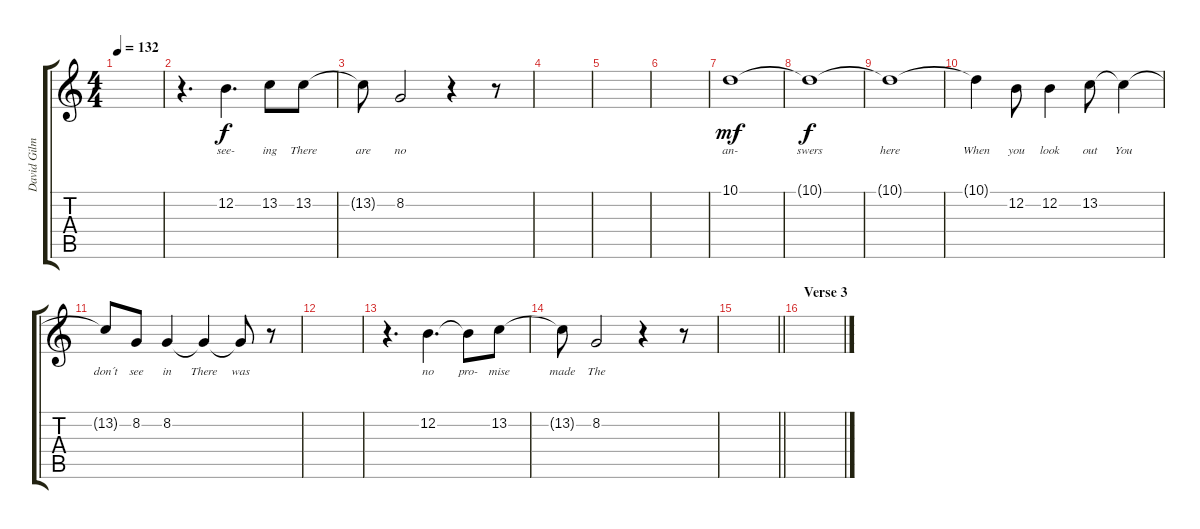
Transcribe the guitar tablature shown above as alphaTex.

\track ("David Gilmour - Voice" "David Gilm") {instrument synthvoice}
\staff {score tabs}
\tuning (E4 B3 G3 D3 A2 E2) {hide}
\ts (4 4)
\tempo 132
\clef g2
\ks c
|
r.4{d} 12.2.4{d lyrics (0 "see-") lyrics (1 "") lyrics (2 "") lyrics (3 "") lyrics (4 "")} 13.2.8{lyrics (0 "ing") lyrics (1 "") lyrics (2 "") lyrics (3 "") lyrics (4 "")} 13.2.8{lyrics (0 "There") lyrics (1 "") lyrics (2 "") lyrics (3 "") lyrics (4 "")} |
13.2{t}.8{lyrics (0 "are") lyrics (1 "") lyrics (2 "") lyrics (3 "") lyrics (4 "")} 8.2.2{lyrics (0 "no") lyrics (1 "") lyrics (2 "") lyrics (3 "") lyrics (4 "")} r.4 r.8 |
|
|
|
10.1.1{lyrics (0 "an-") lyrics (1 "") lyrics (2 "") lyrics (3 "") lyrics (4 "") dy mf} |
10.1{t}.1{lyrics (0 "swers") lyrics (1 "") lyrics (2 "") lyrics (3 "") lyrics (4 "") dy f} |
10.1{t}.1{lyrics (0 "here") lyrics (1 "") lyrics (2 "") lyrics (3 "") lyrics (4 "")} |
10.1{t}.4{lyrics (0 "When") lyrics (1 "") lyrics (2 "") lyrics (3 "") lyrics (4 "")} 12.2.8{lyrics (0 "you") lyrics (1 "") lyrics (2 "") lyrics (3 "") lyrics (4 "")} 12.2.4{lyrics (0 "look") lyrics (1 "") lyrics (2 "") lyrics (3 "") lyrics (4 "")} 13.2.8{lyrics (0 "out") lyrics (1 "") lyrics (2 "") lyrics (3 "") lyrics (4 "")} 13.2{t}.4{lyrics (0 "You") lyrics (1 "") lyrics (2 "") lyrics (3 "") lyrics (4 "")} |
13.2{t}.8{lyrics (0 "don´t") lyrics (1 "") lyrics (2 "") lyrics (3 "") lyrics (4 "")} 8.2.8{lyrics (0 "see") lyrics (1 "") lyrics (2 "") lyrics (3 "") lyrics (4 "")} 8.2.4{lyrics (0 "in") lyrics (1 "") lyrics (2 "") lyrics (3 "") lyrics (4 "")} 8.2{t}.4{lyrics (0 "There") lyrics (1 "") lyrics (2 "") lyrics (3 "") lyrics (4 "")} 8.2{t}.8{lyrics (0 "was") lyrics (1 "") lyrics (2 "") lyrics (3 "") lyrics (4 "")} r.8 |
|
r.4{d} 12.2.4{d lyrics (0 "no") lyrics (1 "") lyrics (2 "") lyrics (3 "") lyrics (4 "")} 12.2{t}.8{lyrics (0 "pro-") lyrics (1 "") lyrics (2 "") lyrics (3 "") lyrics (4 "")} 13.2.8{lyrics (0 "mise") lyrics (1 "") lyrics (2 "") lyrics (3 "") lyrics (4 "")} |
13.2{t}.8{lyrics (0 "made") lyrics (1 "") lyrics (2 "") lyrics (3 "") lyrics (4 "")} 8.2.2{lyrics (0 "The") lyrics (1 "") lyrics (2 "") lyrics (3 "") lyrics (4 "")} r.4 r.8 |
\barLineRight lightlight
|
\section ("" "Verse 3")
